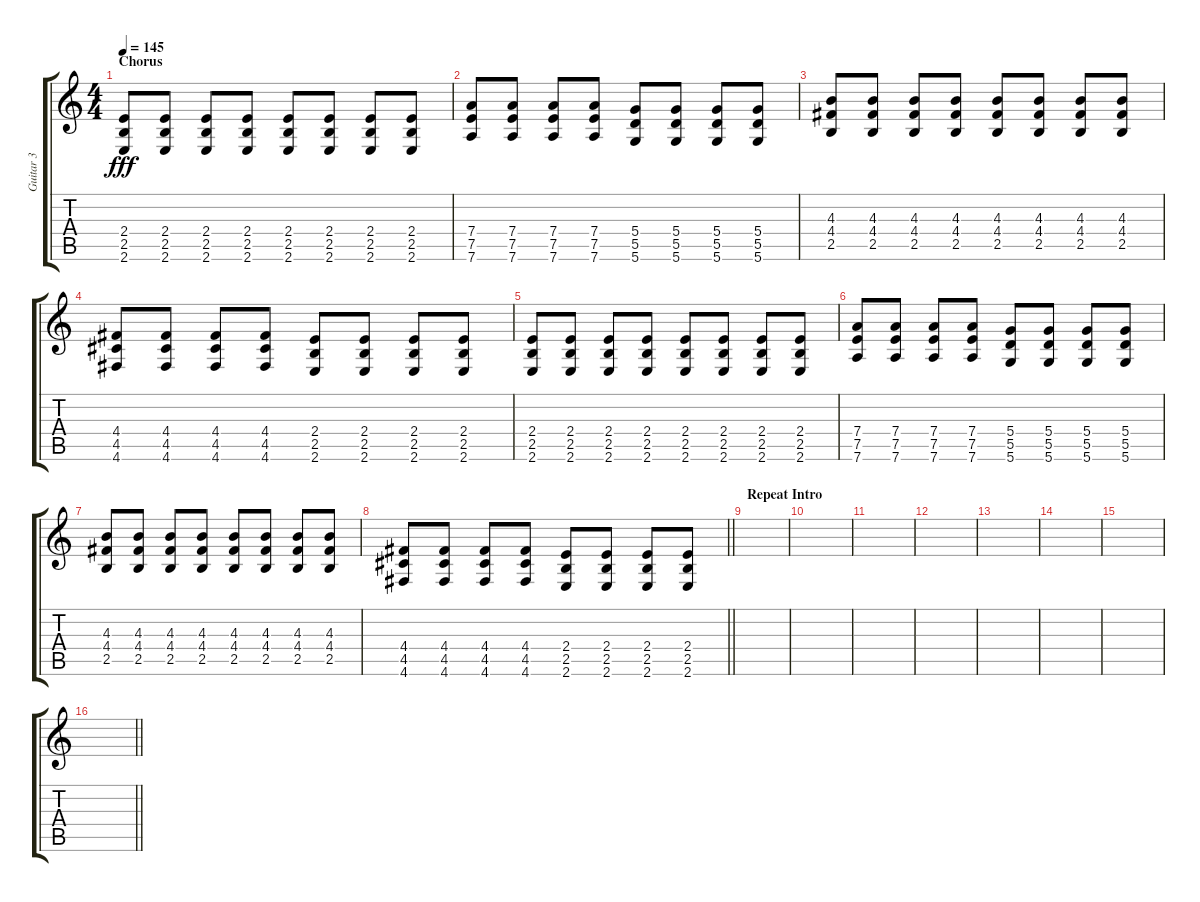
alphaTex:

\track ("Guitar 3" "Guitar 3") {instrument distortionguitar}
\staff {score tabs}
\tuning (E4 B3 G3 D3 A2 D2) {hide}
\ts (4 4)
\section ("" "Chorus")
\tempo 145
\clef g2
\ks c
(2.4 2.5 2.6).8{dy fff} (2.4 2.5 2.6).8 (2.4 2.5 2.6).8 (2.4 2.5 2.6).8 (2.4 2.5 2.6).8 (2.4 2.5 2.6).8 (2.4 2.5 2.6).8 (2.4 2.5 2.6).8 |
(7.4 7.5 7.6).8 (7.4 7.5 7.6).8 (7.4 7.5 7.6).8 (7.4 7.5 7.6).8 (5.4 5.5 5.6).8 (5.4 5.5 5.6).8 (5.4 5.5 5.6).8 (5.4 5.5 5.6).8 |
(4.3 4.4 2.5).8 (4.3 4.4 2.5).8 (4.3 4.4 2.5).8 (4.3 4.4 2.5).8 (4.3 4.4 2.5).8 (4.3 4.4 2.5).8 (4.3 4.4 2.5).8 (4.3 4.4 2.5).8 |
(4.4 4.5 4.6).8 (4.4 4.5 4.6).8 (4.4 4.5 4.6).8 (4.4 4.5 4.6).8 (2.4 2.5 2.6).8 (2.4 2.5 2.6).8 (2.4 2.5 2.6).8 (2.4 2.5 2.6).8 |
(2.4 2.5 2.6).8 (2.4 2.5 2.6).8 (2.4 2.5 2.6).8 (2.4 2.5 2.6).8 (2.4 2.5 2.6).8 (2.4 2.5 2.6).8 (2.4 2.5 2.6).8 (2.4 2.5 2.6).8 |
(7.4 7.5 7.6).8 (7.4 7.5 7.6).8 (7.4 7.5 7.6).8 (7.4 7.5 7.6).8 (5.4 5.5 5.6).8 (5.4 5.5 5.6).8 (5.4 5.5 5.6).8 (5.4 5.5 5.6).8 |
(4.3 4.4 2.5).8 (4.3 4.4 2.5).8 (4.3 4.4 2.5).8 (4.3 4.4 2.5).8 (4.3 4.4 2.5).8 (4.3 4.4 2.5).8 (4.3 4.4 2.5).8 (4.3 4.4 2.5).8 |
\barLineRight lightlight
(4.4 4.5 4.6).8 (4.4 4.5 4.6).8 (4.4 4.5 4.6).8 (4.4 4.5 4.6).8 (2.4 2.5 2.6).8 (2.4 2.5 2.6).8 (2.4 2.5 2.6).8 (2.4 2.5 2.6).8 |
\section ("" "Repeat Intro")
|
|
|
|
|
|
|
\barLineRight lightlight
